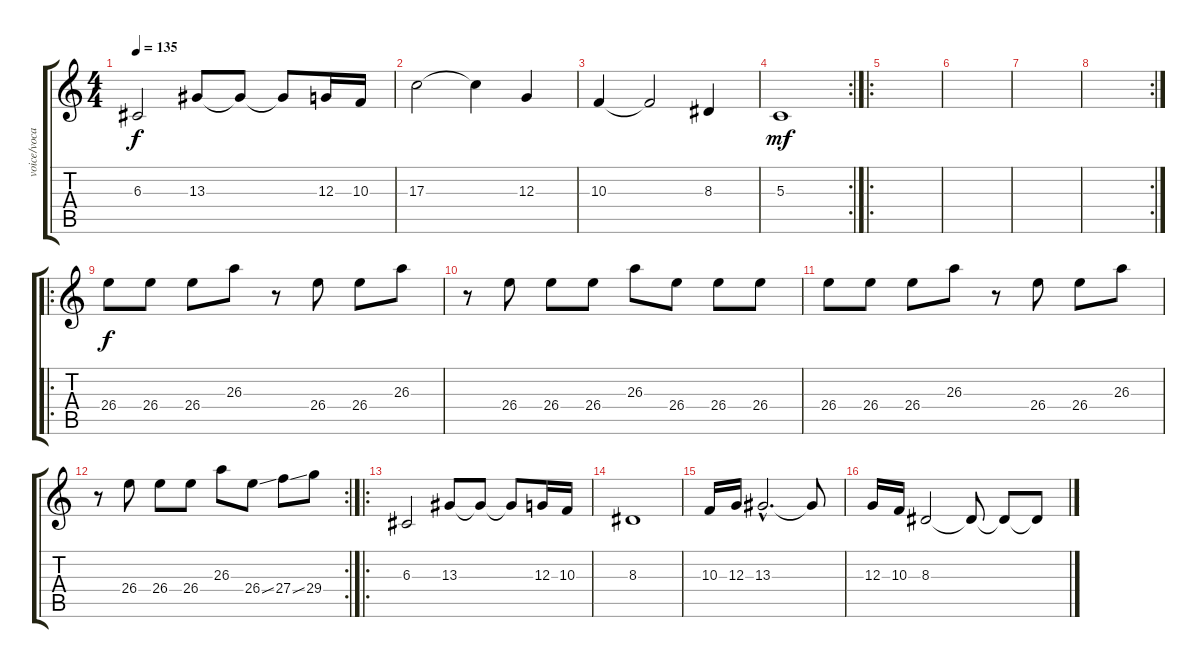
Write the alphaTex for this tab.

\track ("voice/vocal" "voice/voca") {instrument lead2sawtooth}
\staff {score tabs}
\tuning (E4 B3 G3 D3 A2 E2) {hide}
\ts (4 4)
\tempo 135
\clef g2
\ks c
6.3.2{dy f} 13.3.8 13.3{t}.8 13.3{t}.8 12.3.16 10.3.16 |
17.3.2 17.3{t}.4 12.3.4 |
10.3.4 10.3{t}.2 8.3.4 |
\rc 2
5.3.1{dy mf} |
\ro
|
|
|
\rc 2
|
\ro
26.4.8{dy f instrument lead6voice} 26.4.8 26.4.8 26.3.8 r.8 26.4.8 26.4.8 26.3.8 |
r.8 26.4.8 26.4.8 26.4.8 26.3.8 26.4.8 26.4.8 26.4.8 |
26.4.8 26.4.8 26.4.8 26.3.8 r.8 26.4.8 26.4.8 26.3.8 |
\rc 2
r.8 26.4.8 26.4.8 26.4.8 26.3.8 26.4{ss}.8 27.4{ss}.8 29.4.8 |
\ro
6.3.2{volume 12 balance 0 instrument lead2sawtooth} 13.3.8 13.3{t}.8 13.3{t}.8 12.3.16 10.3.16 |
8.3.1 |
10.3.16 12.3.16 13.3{hac}.2{d} 13.3{t}.8 |
12.3.16 10.3.16 8.3.2 8.3{t}.8 8.3{t}.8 8.3{t}.8
